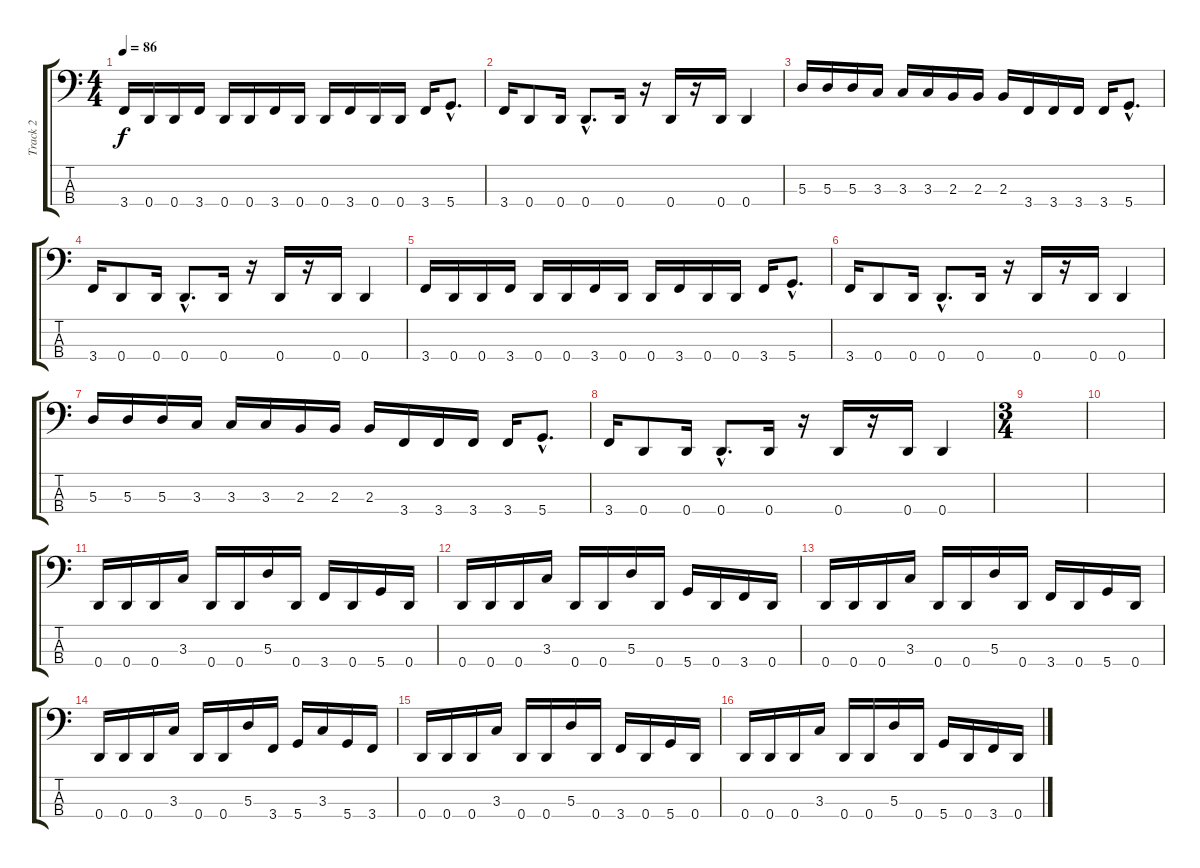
\track ("Track 2" "Track 2") {instrument electricbassfinger}
\staff {score tabs}
\tuning (G2 D2 A1 D1) {hide}
\ts (4 4)
\tempo 86
\clef f4
\ks c
3.4.16{dy f} 0.4.16 0.4.16 3.4.16 0.4.16 0.4.16 3.4.16 0.4.16 0.4.16 3.4.16 0.4.16 0.4.16 3.4.16 5.4{hac}.8{d} |
3.4.16 0.4.8 0.4.16 0.4{hac}.8{d} 0.4.16 r.16 0.4.16 r.16 0.4.16 0.4.4 |
5.3.16 5.3.16 5.3.16 3.3.16 3.3.16 3.3.16 2.3.16 2.3.16 2.3.16 3.4.16 3.4.16 3.4.16 3.4.16 5.4{hac}.8{d} |
3.4.16 0.4.8 0.4.16 0.4{hac}.8{d} 0.4.16 r.16 0.4.16 r.16 0.4.16 0.4.4 |
3.4.16 0.4.16 0.4.16 3.4.16 0.4.16 0.4.16 3.4.16 0.4.16 0.4.16 3.4.16 0.4.16 0.4.16 3.4.16 5.4{hac}.8{d} |
3.4.16 0.4.8 0.4.16 0.4{hac}.8{d} 0.4.16 r.16 0.4.16 r.16 0.4.16 0.4.4 |
5.3.16 5.3.16 5.3.16 3.3.16 3.3.16 3.3.16 2.3.16 2.3.16 2.3.16 3.4.16 3.4.16 3.4.16 3.4.16 5.4{hac}.8{d} |
3.4.16 0.4.8 0.4.16 0.4{hac}.8{d} 0.4.16 r.16 0.4.16 r.16 0.4.16 0.4.4 |
\ts (3 4)
|
|
0.4.16 0.4.16 0.4.16 3.3.16 0.4.16 0.4.16 5.3.16 0.4.16 3.4.16 0.4.16 5.4.16 0.4.16 |
0.4.16 0.4.16 0.4.16 3.3.16 0.4.16 0.4.16 5.3.16 0.4.16 5.4.16 0.4.16 3.4.16 0.4.16 |
0.4.16 0.4.16 0.4.16 3.3.16 0.4.16 0.4.16 5.3.16 0.4.16 3.4.16 0.4.16 5.4.16 0.4.16 |
0.4.16 0.4.16 0.4.16 3.3.16 0.4.16 0.4.16 5.3.16 3.4.16 5.4.16 3.3.16 5.4.16 3.4.16 |
0.4.16 0.4.16 0.4.16 3.3.16 0.4.16 0.4.16 5.3.16 0.4.16 3.4.16 0.4.16 5.4.16 0.4.16 |
0.4.16 0.4.16 0.4.16 3.3.16 0.4.16 0.4.16 5.3.16 0.4.16 5.4.16 0.4.16 3.4.16 0.4.16
